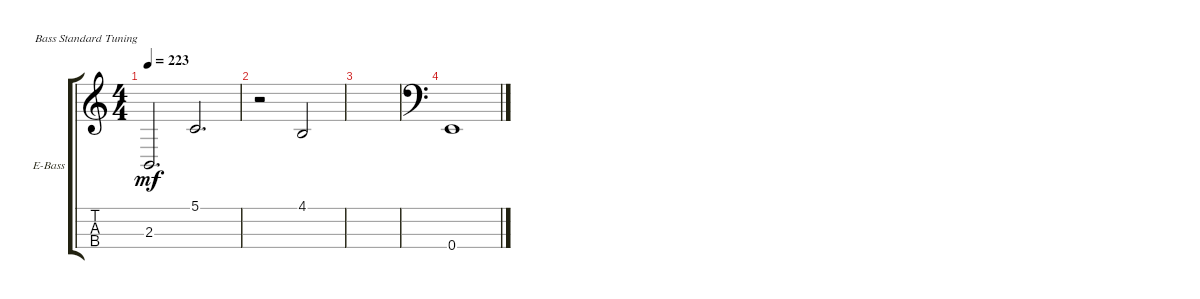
\defaultSystemsLayout 4
\bracketExtendMode groupsimilarinstruments
\firstSystemTrackNameOrientation horizontal
\otherSystemsTrackNameOrientation horizontal
\track ("Electric Bass" "E-Bass") {instrument electricbassfinger}
\staff {score tabs}
\tuning (G2 D2 A1 E1)
\ts (4 4)
\tempo 223
\clef g2
\ks c
2.3.2{d dy mf} 5.1.2{d} |
r.2 4.1.2 |
|
\clef f4
0.4.1
